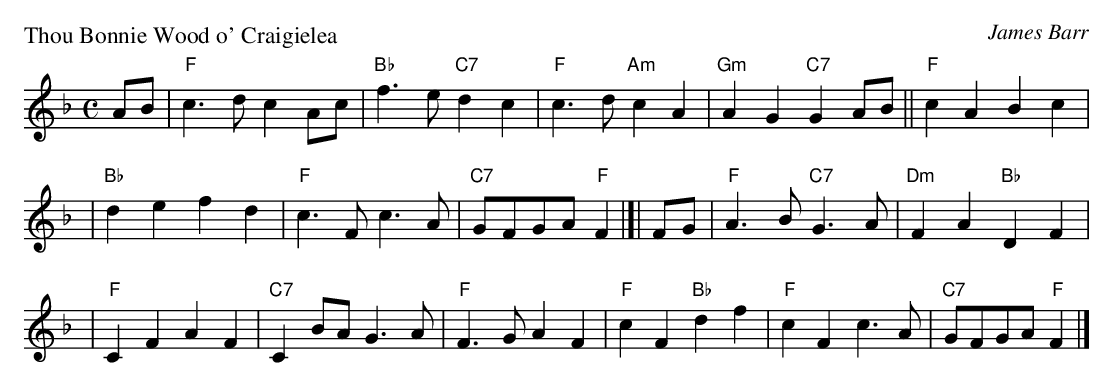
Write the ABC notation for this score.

X:1
P:Thou Bonnie Wood o' Craigielea
C:James Barr
M:C
L:1/8
K:F
AB \
| "F"c3d c2Ac | "Bb"f3e "C7"d2c2 | "F"c3d "Am"c2A2 | "Gm"A2G2 "C7"G2AB || "F"c2A2 B2c2 |
| "Bb"d2e2 f2d2 | "F"c3F c3A | "C7"GFGA "F"F2 |]| FG | "F"A3B "C7"G3A | "Dm"F2A2 "Bb"D2F2 |
| "F"C2F2 A2F2 | "C7"C2BA G3A | "F"F3G A2F2 | "F"c2F2 "Bb"d2f2 | "F"c2F2 c3A | "C7"GFGA "F"F2 |]
